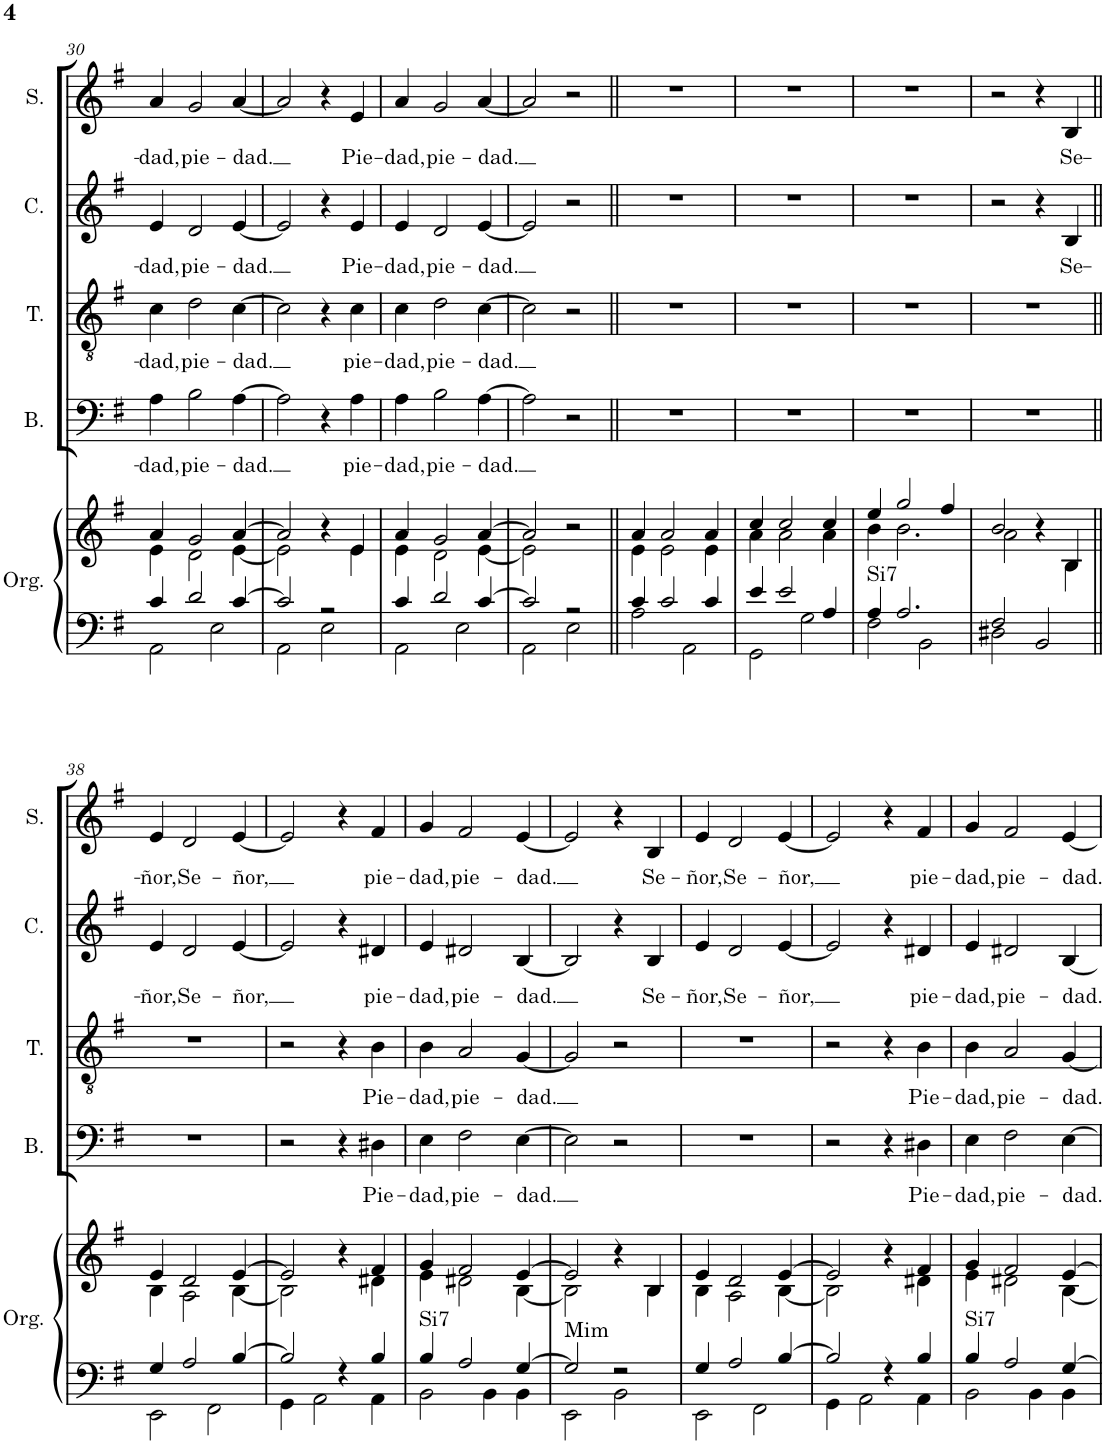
**kern	**kern	**harte	**kern	**text	**kern	**text	**kern	**text	**kern	**text
*part5	*part5	*part5	*part4	*part4	*part3	*part3	*part2	*part2	*part1	*part1
*staff6	*staff5	*	*staff4	*staff4	*staff3	*staff3	*staff2	*staff2	*staff1	*staff1
*I"Órgano	*	*	*I"Bajo	*	*I"Tenor	*	*I"Contralto	*	*I"Soprano	*
*	*	*	*I'B.	*	*I'T.	*	*I'C.	*	*I'S.	*
!!LO:PB:g=z
*clefF4	*clefG2	*	*clefF4	*	*clefGv2	*	*clefG2	*	*clefG2	*
*k[f#]	*k[f#]	*	*k[f#]	*	*k[f#]	*	*k[f#]	*	*k[f#]	*
*M2/2	*M2/2	*	*M2/2	*	*M2/2	*	*M2/2	*	*M2/2	*
*met(c|)	*met(c|)	*	*met(c|)	*	*met(c|)	*	*met(c|)	*	*met(c|)	*
=30	=30	=30	=30	=30	=30	=30	=30	=30	=30	=30
*^	*^	*	*	*	*	*	*	*	*	*
!	!	!	!	!	!	!LO:LY:b	!	!LO:LY:b	!	!LO:LY:b	!	!LO:LY:b
4c/	2AA\	4a/	4e\	.	4A\	-dad,	4c\	-dad,	4e/	-dad,	4a/	-dad,
!	!	!	!	!	!	!LO:LY:b	!	!LO:LY:b	!	!LO:LY:b	!	!LO:LY:b
2d/	.	2g/	2d\	.	2B\	pie-	2d\	pie-	2d/	pie-	2g/	pie-
.	2E\	.	.	.	.	.	.	.	.	.	.	.
!	!	!	!	!	!	!LO:LY:b	!	!LO:LY:b	!	!LO:LY:b	!	!LO:LY:b
[4c/	.	[4a/	[4e\	.	[4A\	-dad.	[4c\	-dad.	[4e/	-dad.	[4a/	-dad.
=31	=31	=31	=31	=31	=31	=31	=31	=31	=31	=31	=31	=31
2c/]	2AA\	2a/]	2e\]	.	2A\]	.	2c\]	.	2e/]	.	2a/]	.
2r	2E\	4r	4ryy	.	4r	.	4r	.	4r	.	4r	.
!	!	!	!	!	!	!LO:LY:b	!	!LO:LY:b	!	!LO:LY:b	!	!LO:LY:b
.	.	4e/	4e\	.	4A\	pie-	4c\	pie-	4e/	Pie-	4e/	Pie-
=32	=32	=32	=32	=32	=32	=32	=32	=32	=32	=32	=32	=32
!	!	!	!	!	!	!LO:LY:b	!	!LO:LY:b	!	!LO:LY:b	!	!LO:LY:b
4c/	2AA\	4a/	4e\	.	4A\	-dad,	4c\	-dad,	4e/	-dad,	4a/	-dad,
!	!	!	!	!	!	!LO:LY:b	!	!LO:LY:b	!	!LO:LY:b	!	!LO:LY:b
2d/	.	2g/	2d\	.	2B\	pie-	2d\	pie-	2d/	pie-	2g/	pie-
.	2E\	.	.	.	.	.	.	.	.	.	.	.
!	!	!	!	!	!	!LO:LY:b	!	!LO:LY:b	!	!LO:LY:b	!	!LO:LY:b
[4c/	.	[4a/	[4e\	.	[4A\	-dad.	[4c\	-dad.	[4e/	-dad.	[4a/	-dad.
=33	=33	=33	=33	=33	=33	=33	=33	=33	=33	=33	=33	=33
2c/]	2AA\	2a/]	2e\]	.	2A\]	.	2c\]	.	2e/]	.	2a/]	.
2r	2E\	2r	2ryy	.	2r	.	2r	.	2r	.	2r	.
=34||	=34||	=34||	=34||	=34||	=34||	=34||	=34||	=34||	=34||	=34||	=34||	=34||
4c/	2A\	4a/	4e\	.	1r	.	1r	.	1r	.	1r	.
2c/	.	2a/	2e\	.	.	.	.	.	.	.	.	.
.	2AA\	.	.	.	.	.	.	.	.	.	.	.
4c/	.	4a/	4e\	.	.	.	.	.	.	.	.	.
=35	=35	=35	=35	=35	=35	=35	=35	=35	=35	=35	=35	=35
4e/	2GG\	4cc/	4a\	.	1r	.	1r	.	1r	.	1r	.
2e/	.	2cc/	2a\	.	.	.	.	.	.	.	.	.
.	2G\	.	.	.	.	.	.	.	.	.	.	.
4A/	.	4cc/	4a\	.	.	.	.	.	.	.	.	.
=36	=36	=36	=36	=36	=36	=36	=36	=36	=36	=36	=36	=36
!	!	!	!	!LO:H:kt=Si7	!	!	!	!	!	!	!	!
4A/	2F#\	4ee/	4b\	N	1r	.	1r	.	1r	.	1r	.
2.A/	.	2gg/	2.b\	.	.	.	.	.	.	.	.	.
.	2BB\	.	.	.	.	.	.	.	.	.	.	.
.	.	4ff#/	.	.	.	.	.	.	.	.	.	.
=37	=37	=37	=37	=37	=37	=37	=37	=37	=37	=37	=37	=37
2F#/	2D#X\	2b/	2a\	.	1r	.	1r	.	2r	.	2r	.
2BB/	2ryy	4r	4ryy	.	.	.	.	.	4r	.	4r	.
!	!	!	!	!	!	!	!	!	!	!LO:LY:b	!	!LO:LY:b
.	.	4B/	4B\	.	.	.	.	.	4B/	Se-	4B/	Se-
!!LO:LB:g=z
=38||	=38||	=38||	=38||	=38||	=38||	=38||	=38||	=38||	=38||	=38||	=38||	=38||
!	!	!	!	!	!	!	!	!	!	!LO:LY:b	!	!LO:LY:b
4G/	2EE\	4e/	4B\	.	1r	.	1r	.	4e/	-ñor,	4e/	-ñor,
!	!	!	!	!	!	!	!	!	!	!LO:LY:b	!	!LO:LY:b
2A/	.	2d/	2A\	.	.	.	.	.	2d/	Se-	2d/	Se-
.	2FF#\	.	.	.	.	.	.	.	.	.	.	.
!	!	!	!	!	!	!	!	!	!	!LO:LY:b	!	!LO:LY:b
[4B/	.	[4e/	[4B\	.	.	.	.	.	[4e/	-ñor,	[4e/	-ñor,
=39	=39	=39	=39	=39	=39	=39	=39	=39	=39	=39	=39	=39
2B/]	4GG\	2e/]	2B\]	.	2r	.	2r	.	2e/]	.	2e/]	.
.	2AA\	.	.	.	.	.	.	.	.	.	.	.
4r	.	4r	4ryy	.	4r	.	4r	.	4r	.	4r	.
!	!	!	!	!	!	!LO:LY:b	!	!LO:LY:b	!	!LO:LY:b	!	!LO:LY:b
4B/	4AA\	4f#/	4d#X\	.	4D#X\	Pie-	4B\	Pie-	4d#X/	pie-	4f#/	pie-
=40	=40	=40	=40	=40	=40	=40	=40	=40	=40	=40	=40	=40
!	!	!	!	!LO:H:kt=Si7	!	!LO:LY:b	!	!LO:LY:b	!	!LO:LY:b	!	!LO:LY:b
4B/	2BB\	4g/	4e\	N	4E\	-dad,	4B\	-dad,	4e/	-dad,	4g/	-dad,
!	!	!	!	!	!	!LO:LY:b	!	!LO:LY:b	!	!LO:LY:b	!	!LO:LY:b
2A/	.	2f#/	2d#X\	.	2F#\	pie-	2A/	pie-	2d#X/	pie-	2f#/	pie-
.	4BB\	.	.	.	.	.	.	.	.	.	.	.
!	!	!	!	!	!	!LO:LY:b	!	!LO:LY:b	!	!LO:LY:b	!	!LO:LY:b
[4G/	4BB\	[4e/	[4B\	.	[4E\	-dad.	[4G/	-dad.	[4B/	-dad.	[4e/	-dad.
=41	=41	=41	=41	=41	=41	=41	=41	=41	=41	=41	=41	=41
!	!	!	!	!LO:H:kt=Mim	!	!	!	!	!	!	!	!
2G/]	2EE\	2e/]	2B\]	N	2E\]	.	2G/]	.	2B/]	.	2e/]	.
2r	2BB\	4r	4ryy	.	2r	.	2r	.	4r	.	4r	.
!	!	!	!	!	!	!	!	!	!	!LO:LY:b	!	!LO:LY:b
.	.	4B/	4B\	.	.	.	.	.	4B/	Se-	4B/	Se-
=42	=42	=42	=42	=42	=42	=42	=42	=42	=42	=42	=42	=42
!	!	!	!	!	!	!	!	!	!	!LO:LY:b	!	!LO:LY:b
4G/	2EE\	4e/	4B\	.	1r	.	1r	.	4e/	-ñor,	4e/	-ñor,
!	!	!	!	!	!	!	!	!	!	!LO:LY:b	!	!LO:LY:b
2A/	.	2d/	2A\	.	.	.	.	.	2d/	Se-	2d/	Se-
.	2FF#\	.	.	.	.	.	.	.	.	.	.	.
!	!	!	!	!	!	!	!	!	!	!LO:LY:b	!	!LO:LY:b
[4B/	.	[4e/	[4B\	.	.	.	.	.	[4e/	-ñor,	[4e/	-ñor,
=43	=43	=43	=43	=43	=43	=43	=43	=43	=43	=43	=43	=43
2B/]	4GG\	2e/]	2B\]	.	2r	.	2r	.	2e/]	.	2e/]	.
.	2AA\	.	.	.	.	.	.	.	.	.	.	.
4r	.	4r	4ryy	.	4r	.	4r	.	4r	.	4r	.
!	!	!	!	!	!	!LO:LY:b	!	!LO:LY:b	!	!LO:LY:b	!	!LO:LY:b
4B/	4AA\	4f#/	4d#X\	.	4D#X\	Pie-	4B\	Pie-	4d#X/	pie-	4f#/	pie-
=44	=44	=44	=44	=44	=44	=44	=44	=44	=44	=44	=44	=44
!	!	!	!	!LO:H:kt=Si7	!	!LO:LY:b	!	!LO:LY:b	!	!LO:LY:b	!	!LO:LY:b
4B/	2BB\	4g/	4e\	N	4E\	-dad,	4B\	-dad,	4e/	-dad,	4g/	-dad,
!	!	!	!	!	!	!LO:LY:b	!	!LO:LY:b	!	!LO:LY:b	!	!LO:LY:b
2A/	.	2f#/	2d#X\	.	2F#\	pie-	2A/	pie-	2d#X/	pie-	2f#/	pie-
.	4BB\	.	.	.	.	.	.	.	.	.	.	.
!	!	!	!	!	!	!LO:LY:b	!	!LO:LY:b	!	!LO:LY:b	!	!LO:LY:b
[4G/	4BB\	[4e/	[4B\	.	[4E\	-dad.	[4G/	-dad.	[4B/	-dad.	[4e/	-dad.
*v	*v	*	*	*	*	*	*	*	*	*	*	*
*	*v	*v	*	*	*	*	*	*	*	*	*
=	=	=	=	=	=	=	=	=	=	=
*-	*-	*-	*-	*-	*-	*-	*-	*-	*-	*-
